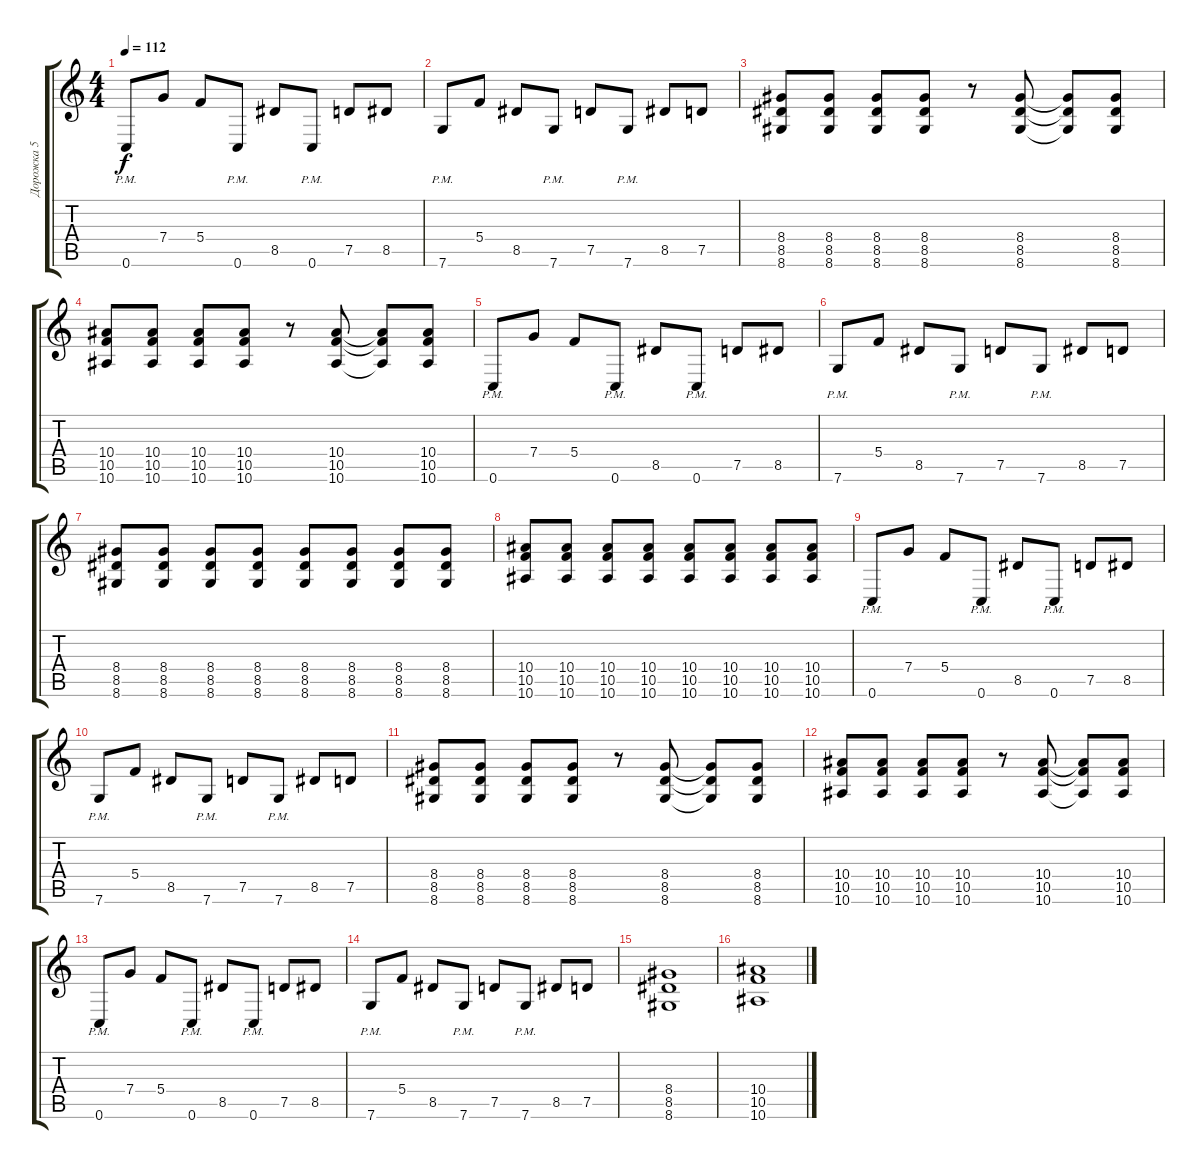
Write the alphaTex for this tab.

\track ("Дорожка 5" "Дорожка 5") {instrument overdrivenguitar}
\staff {score tabs}
\tuning (D4 A3 F3 C3 G2 C2) {hide}
\ts (4 4)
\tempo 112
\clef g2
\ks c
0.6{pm}.8{dy f} 7.4.8 5.4.8 0.6{pm}.8 8.5.8 0.6{pm}.8 7.5.8 8.5.8 |
7.6{pm}.8 5.4.8 8.5.8 7.6{pm}.8 7.5.8 7.6{pm}.8 8.5.8 7.5.8 |
(8.4 8.5 8.6).8 (8.4 8.5 8.6).8 (8.4 8.5 8.6).8 (8.4 8.5 8.6).8 r.8 (8.4 8.5 8.6).8 (8.4{t} 8.5{t} 8.6{t}).8 (8.4 8.5 8.6).8 |
(10.4 10.5 10.6).8 (10.4 10.5 10.6).8 (10.4 10.5 10.6).8 (10.4 10.5 10.6).8 r.8 (10.4 10.5 10.6).8 (10.4{t} 10.5{t} 10.6{t}).8 (10.4 10.5 10.6).8 |
0.6{pm}.8 7.4.8 5.4.8 0.6{pm}.8 8.5.8 0.6{pm}.8 7.5.8 8.5.8 |
7.6{pm}.8 5.4.8 8.5.8 7.6{pm}.8 7.5.8 7.6{pm}.8 8.5.8 7.5.8 |
(8.4 8.5 8.6).8 (8.4 8.5 8.6).8 (8.4 8.5 8.6).8 (8.4 8.5 8.6).8 (8.4 8.5 8.6).8 (8.4 8.5 8.6).8 (8.4 8.5 8.6).8 (8.4 8.5 8.6).8 |
(10.4 10.5 10.6).8 (10.4 10.5 10.6).8 (10.4 10.5 10.6).8 (10.4 10.5 10.6).8 (10.4 10.5 10.6).8 (10.4 10.5 10.6).8 (10.4 10.5 10.6).8 (10.4 10.5 10.6).8 |
0.6{pm}.8 7.4.8 5.4.8 0.6{pm}.8 8.5.8 0.6{pm}.8 7.5.8 8.5.8 |
7.6{pm}.8 5.4.8 8.5.8 7.6{pm}.8 7.5.8 7.6{pm}.8 8.5.8 7.5.8 |
(8.4 8.5 8.6).8 (8.4 8.5 8.6).8 (8.4 8.5 8.6).8 (8.4 8.5 8.6).8 r.8 (8.4 8.5 8.6).8 (8.4{t} 8.5{t} 8.6{t}).8 (8.4 8.5 8.6).8 |
(10.4 10.5 10.6).8 (10.4 10.5 10.6).8 (10.4 10.5 10.6).8 (10.4 10.5 10.6).8 r.8 (10.4 10.5 10.6).8 (10.4{t} 10.5{t} 10.6{t}).8 (10.4 10.5 10.6).8 |
0.6{pm}.8 7.4.8 5.4.8 0.6{pm}.8 8.5.8 0.6{pm}.8 7.5.8 8.5.8 |
7.6{pm}.8 5.4.8 8.5.8 7.6{pm}.8 7.5.8 7.6{pm}.8 8.5.8 7.5.8 |
(8.4 8.5 8.6).1 |
(10.4 10.5 10.6).1
